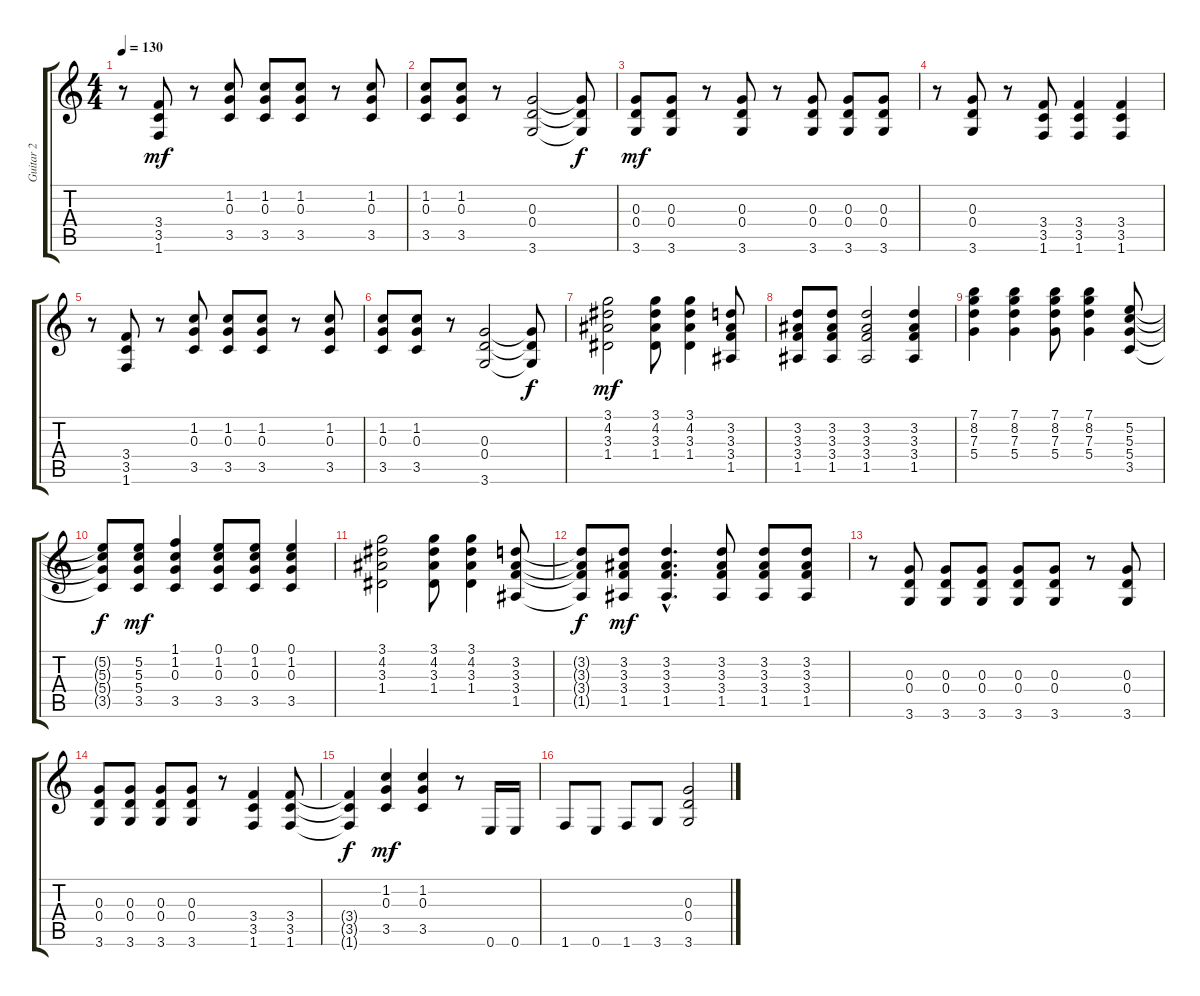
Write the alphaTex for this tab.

\track ("Guitar 2" "Guitar 2") {instrument distortionguitar}
\staff {score tabs}
\tuning (E4 B3 G3 D3 A2 E2) {hide}
\ts (4 4)
\tempo 130
\clef g2
\ks c
r.8{dy mf} (3.4 3.5 1.6).8 r.8 (1.2 0.3 3.5).8 (1.2 0.3 3.5).8 (1.2 0.3 3.5).8 r.8 (1.2 0.3 3.5).8 |
(1.2 0.3 3.5).8 (1.2 0.3 3.5).8 r.8 (0.3 0.4 3.6).2 (0.3{t} 0.4{t} 3.6{t}).8{dy f} |
(0.3 0.4 3.6).8{dy mf} (0.3 0.4 3.6).8 r.8 (0.3 0.4 3.6).8 r.8 (0.3 0.4 3.6).8 (0.3 0.4 3.6).8 (0.3 0.4 3.6).8 |
r.8 (0.3 0.4 3.6).8 r.8 (3.4 3.5 1.6).8 (3.4 3.5 1.6).4 (3.4 3.5 1.6).4 |
r.8 (3.4 3.5 1.6).8 r.8 (1.2 0.3 3.5).8 (1.2 0.3 3.5).8 (1.2 0.3 3.5).8 r.8 (1.2 0.3 3.5).8 |
(1.2 0.3 3.5).8 (1.2 0.3 3.5).8 r.8 (0.3 0.4 3.6).2 (0.3{t} 0.4{t} 3.6{t}).8{dy f} |
(3.1 4.2 3.3 1.4).2{dy mf} (3.1 4.2 3.3 1.4).8 (3.1 4.2 3.3 1.4).4 (3.2 3.3 3.4 1.5).8 |
(3.2 3.3 3.4 1.5).8 (3.2 3.3 3.4 1.5).8 (3.2 3.3 3.4 1.5).2 (3.2 3.3 3.4 1.5).4 |
(7.1 8.2 7.3 5.4).4 (7.1 8.2 7.3 5.4).4 (7.1 8.2 7.3 5.4).8 (7.1 8.2 7.3 5.4).4 (5.2 5.3 5.4 3.5).8 |
(5.2{t} 5.3{t} 5.4{t} 3.5{t}).8{dy f} (5.2 5.3 5.4 3.5).8{dy mf} (1.1 1.2 0.3 3.5).4 (0.1 1.2 0.3 3.5).8 (0.1 1.2 0.3 3.5).8 (0.1 1.2 0.3 3.5).4 |
(3.1 4.2 3.3 1.4).2 (3.1 4.2 3.3 1.4).8 (3.1 4.2 3.3 1.4).4 (3.2 3.3 3.4 1.5).8 |
(3.2{t} 3.3{t} 3.4{t} 1.5{t}).8{dy f} (3.2 3.3 3.4 1.5).8{dy mf} (3.2{hac} 3.3{hac} 3.4{hac} 1.5{hac}).4{d} (3.2 3.3 3.4 1.5).8 (3.2 3.3 3.4 1.5).8 (3.2 3.3 3.4 1.5).8 |
r.8 (0.3 0.4 3.6).8 (0.3 0.4 3.6).8 (0.3 0.4 3.6).8 (0.3 0.4 3.6).8 (0.3 0.4 3.6).8 r.8 (0.3 0.4 3.6).8 |
(0.3 0.4 3.6).8 (0.3 0.4 3.6).8 (0.3 0.4 3.6).8 (0.3 0.4 3.6).8 r.8 (3.4 3.5 1.6).4 (3.4 3.5 1.6).8 |
(3.4{t} 3.5{t} 1.6{t}).4{dy f} (1.2 0.3 3.5).4{dy mf} (1.2 0.3 3.5).4 r.8 0.6.16 0.6.16 |
1.6.8 0.6.8 1.6.8 3.6.8 (0.3 0.4 3.6).2
